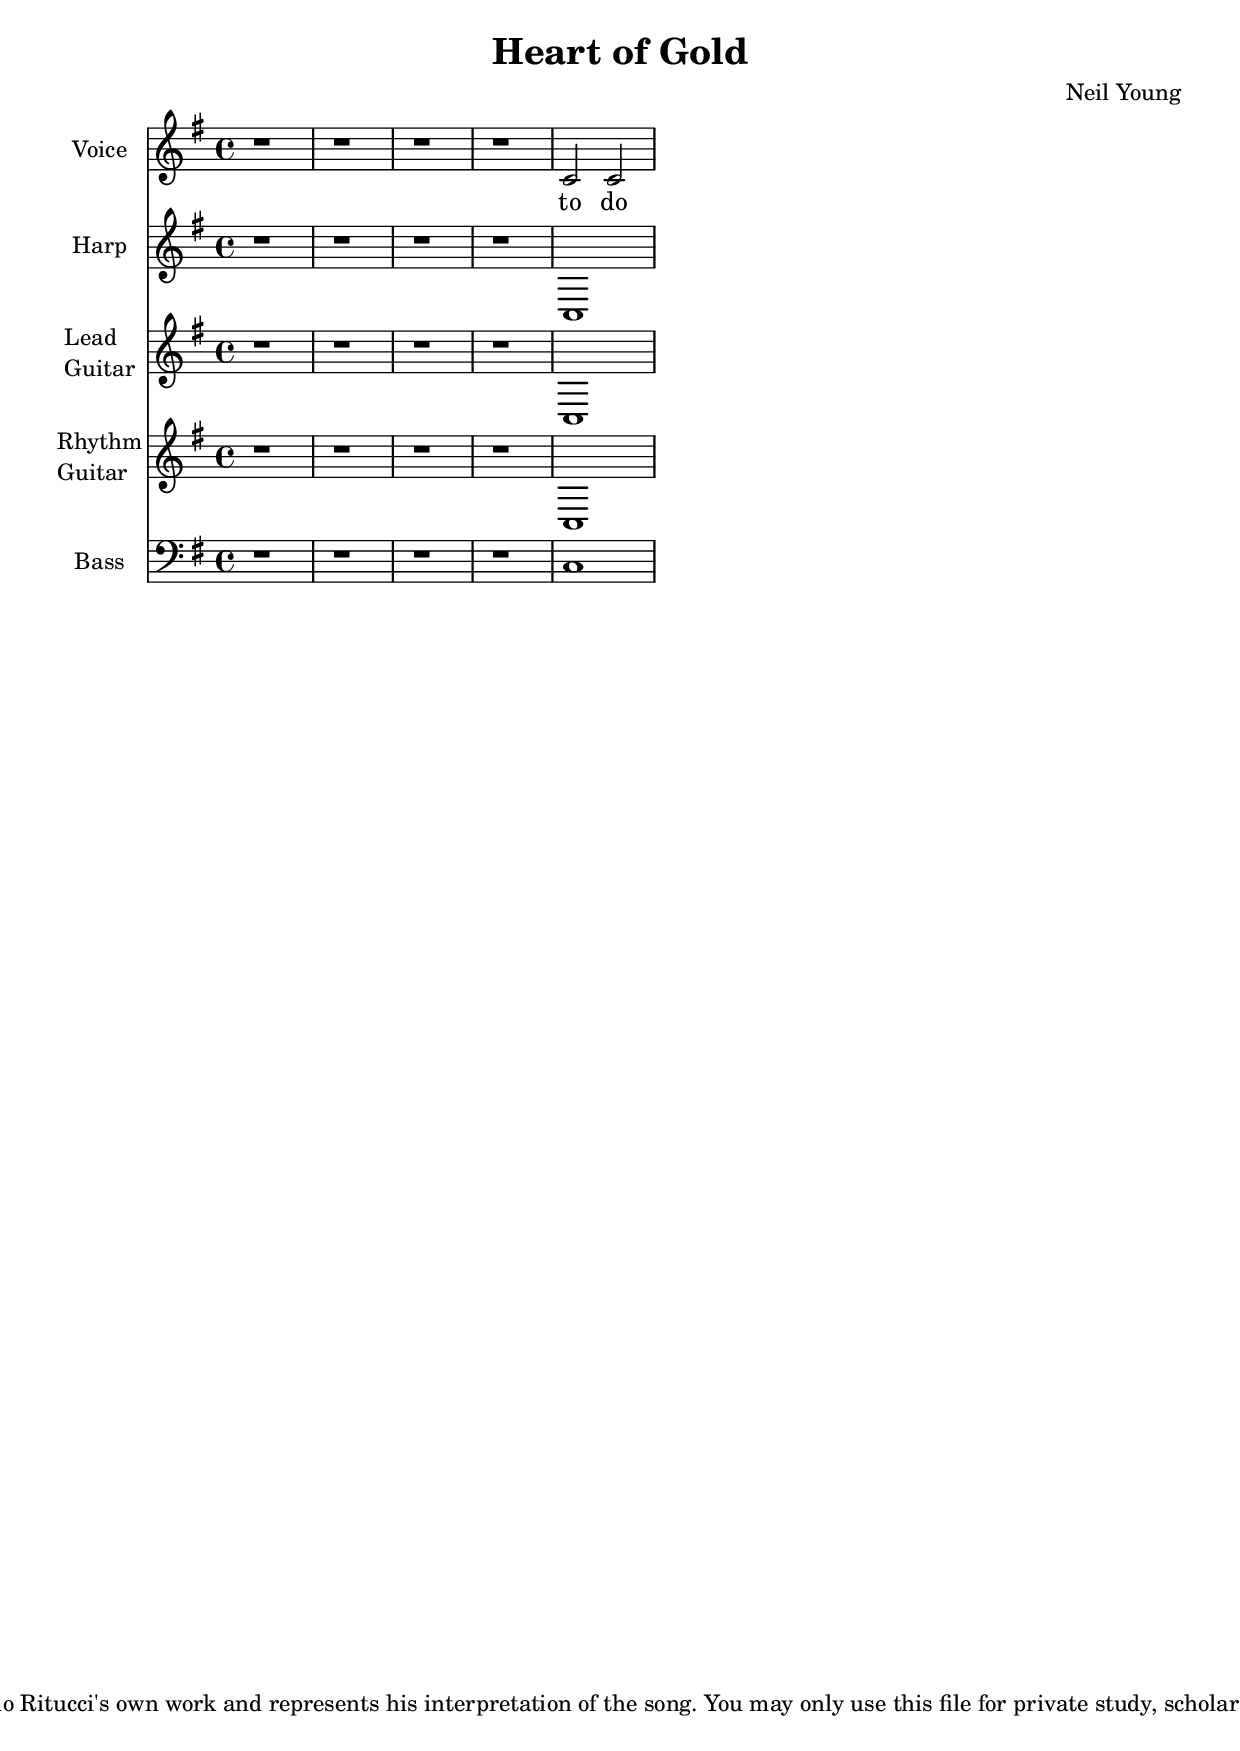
\version "2.10.33"

\header {
  title = "Heart of Gold"
  composer = "Neil Young"
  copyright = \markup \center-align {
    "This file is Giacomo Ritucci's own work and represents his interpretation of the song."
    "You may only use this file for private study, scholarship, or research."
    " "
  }
}


globals = {
  \key e \minor
  \time 4/4
}


voice = \relative c' {
  \globals
  \clef treble
  \set Staff.instrumentName = "Voice"
  \set Staff.shortInstrumentName = "V"

  r1 | r | r | r |
  c2 c2 |
}


voiceLyrics = \lyricmode {
  to do
}


harp = \relative {
  \globals
  \set Staff.instrumentName = "Harp"
  \set Staff.shortInstrumentName = "H"
  \clef treble

  r1 | r | r | r |
  c |
}


leadGuitar = \relative {
  \globals
  \clef treble
  \set Staff.instrumentName = \markup {
    \column {
      "Lead"
      \line { "Guitar" }
    }
  }
  \set Staff.shortInstrumentName = "LG"

  r1 | r | r | r |
  c |
}


rhythmGuitar = \relative {
  \globals
  \clef treble
  \set Staff.instrumentName = \markup {
    \column {
      "Rhythm"
      \line { "Guitar" }
    }
  }
  \set Staff.shortInstrumentName = "RG"

  r1 | r | r | r |
  c |
}


bass = \relative {
  \globals
  \clef bass
  \set Staff.instrumentName = "Bass"
  \set Staff.shortInstrumentName = "B"

  r1 | r | r | r |
  c
}


\score {
  <<
    <<
      \new Voice = "one" {
	\autoBeamOff
	\voice
      }
      \new Lyrics \lyricsto "one" \voiceLyrics
    >>
    \new Staff \harp
    \new Staff \leadGuitar
    \new Staff \rhythmGuitar
    \new Staff \bass
  >>
  \layout { }
  \midi { }
}

